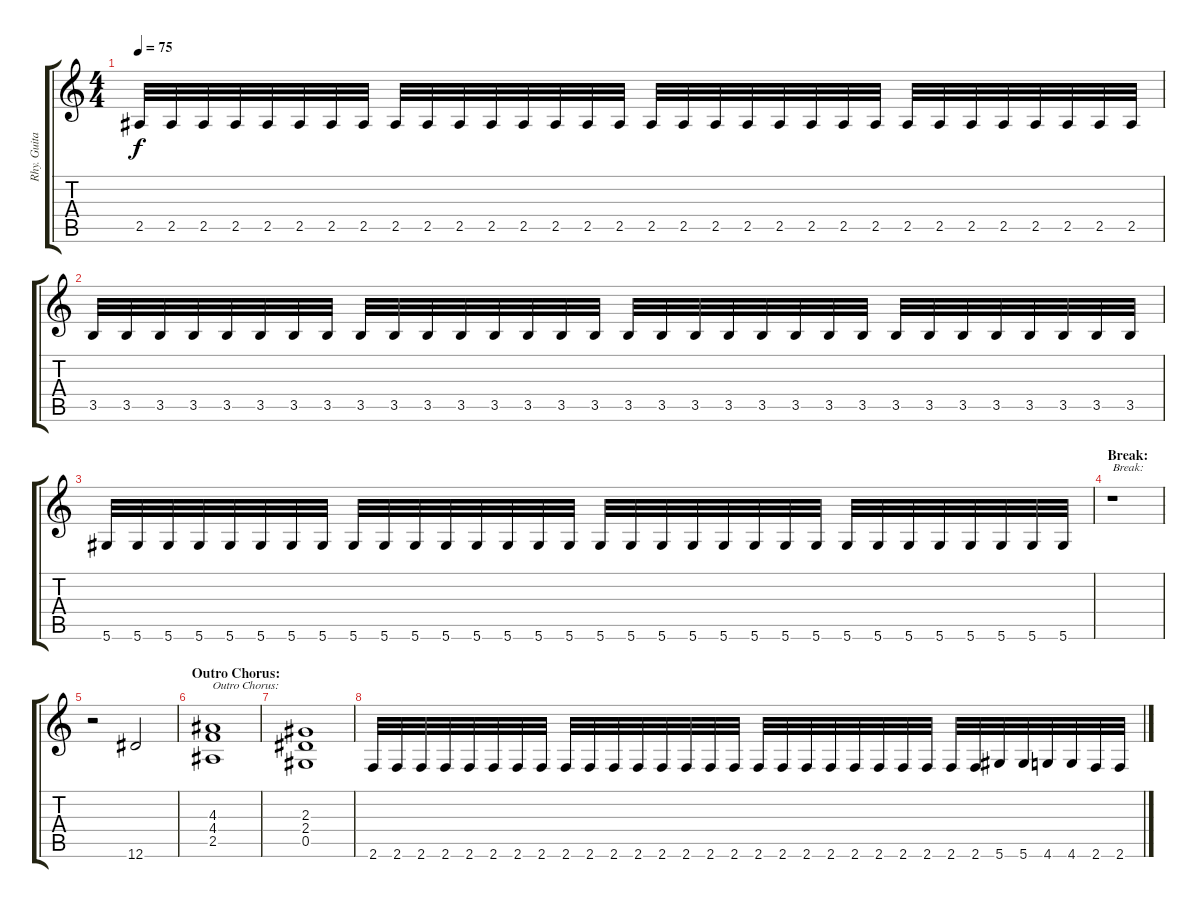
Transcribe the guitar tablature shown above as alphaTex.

\track ("Rhy. Guitar 1" "Rhy. Guita") {instrument distortionguitar}
\staff {score tabs}
\tuning (Eb4 Bb3 Gb3 Db3 Ab2 Eb2) {hide}
\ts (4 4)
\tempo 75
\clef g2
\ks c
2.5.32{dy f} 2.5.32 2.5.32 2.5.32 2.5.32 2.5.32 2.5.32 2.5.32 2.5.32 2.5.32 2.5.32 2.5.32 2.5.32 2.5.32 2.5.32 2.5.32 2.5.32 2.5.32 2.5.32 2.5.32 2.5.32 2.5.32 2.5.32 2.5.32 2.5.32 2.5.32 2.5.32 2.5.32 2.5.32 2.5.32 2.5.32 2.5.32 |
3.5.32 3.5.32 3.5.32 3.5.32 3.5.32 3.5.32 3.5.32 3.5.32 3.5.32 3.5.32 3.5.32 3.5.32 3.5.32 3.5.32 3.5.32 3.5.32 3.5.32 3.5.32 3.5.32 3.5.32 3.5.32 3.5.32 3.5.32 3.5.32 3.5.32 3.5.32 3.5.32 3.5.32 3.5.32 3.5.32 3.5.32 3.5.32 |
5.6.32 5.6.32 5.6.32 5.6.32 5.6.32 5.6.32 5.6.32 5.6.32 5.6.32 5.6.32 5.6.32 5.6.32 5.6.32 5.6.32 5.6.32 5.6.32 5.6.32 5.6.32 5.6.32 5.6.32 5.6.32 5.6.32 5.6.32 5.6.32 5.6.32 5.6.32 5.6.32 5.6.32 5.6.32 5.6.32 5.6.32 5.6.32 |
\section ("" "Break:")
r.1{txt "Break:"} |
r.2 12.6.2 |
\section ("" "Outro Chorus:")
(4.3 4.4 2.5).1{txt "Outro Chorus:"} |
(2.3 2.4 0.5).1 |
2.6.32 2.6.32 2.6.32 2.6.32 2.6.32 2.6.32 2.6.32 2.6.32 2.6.32 2.6.32 2.6.32 2.6.32 2.6.32 2.6.32 2.6.32 2.6.32 2.6.32 2.6.32 2.6.32 2.6.32 2.6.32 2.6.32 2.6.32 2.6.32 2.6.32 2.6.32 5.6.32 5.6.32 4.6.32 4.6.32 2.6.32 2.6.32
